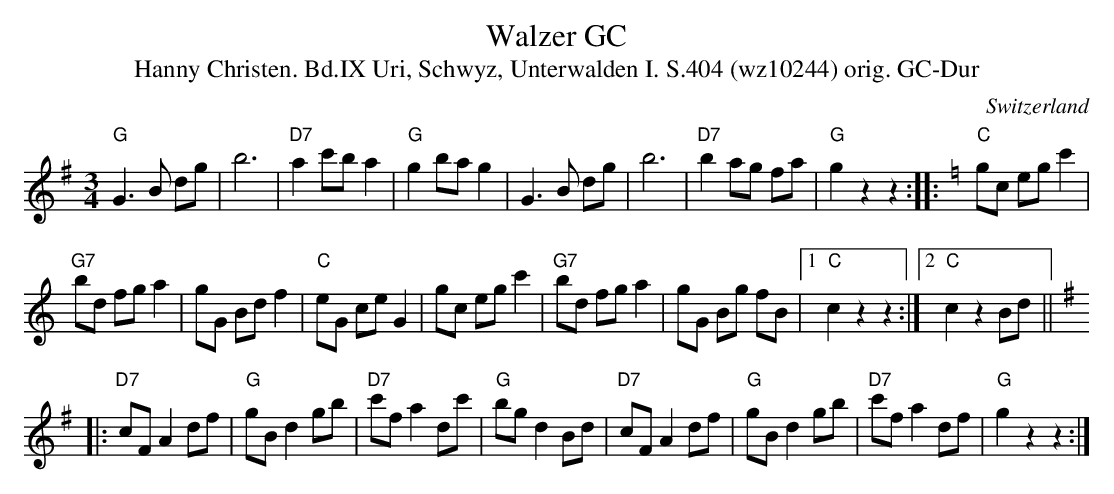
X:1
T: Walzer GC
T:Hanny Christen. Bd.IX Uri, Schwyz, Unterwalden I. S.404 (wz10244) orig. GC-Dur
M:3/4
L:1/4
O:Switzerland
K:G major
"G"G>B d/g/ | b3 | "D7"a c'/b/ a | "G"g b/a/ g |  G>B d/g/ | b3 | "D7"b a/g/ f/a/ | "G"g zz :: [K:C] [L:1/8] "C"gc eg c'2 |
"G7"bd fg a2 | gG Bd f2 | "C"eG ce G2 | gc eg c'2 | "G7"bd fg a2 | gG Bg fB |1 "C"c2 z2z2 :|2 "C"c2 z2 Bd ||
|: [K:G]
"D7"cF A2 df | "G"gB d2 gb | "D7"c'f a2 dc' | "G"bg d2 Bd | "D7"cF A2 df | "G"gB d2 gb | "D7"c'f a2 df | "G"g2 z2z2 :|
